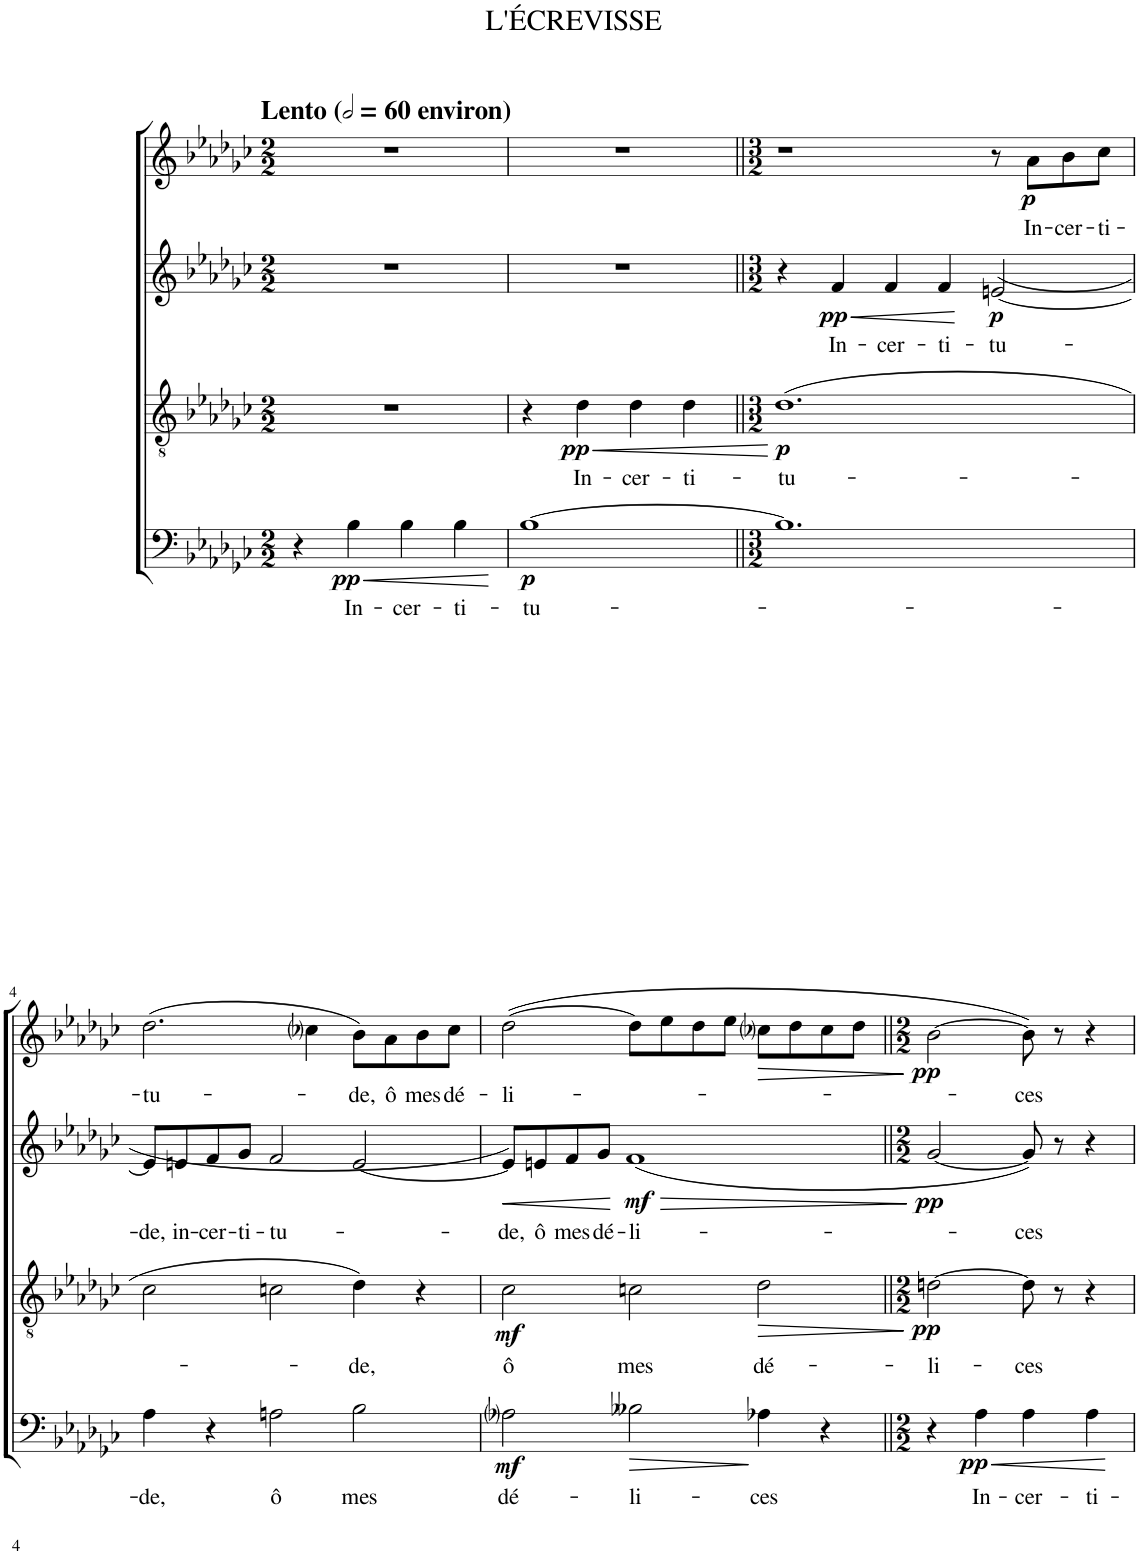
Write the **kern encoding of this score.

**kern	**text	**dynam	**kern	**text	**dynam	**kern	**text	**dynam	**kern	**text	**dynam
*part4	*part4	*part4	*part3	*part3	*part3	*part2	*part2	*part2	*part1	*part1	*part1
*staff4	*staff4	*staff4	*staff3	*staff3	*staff3	*staff2	*staff2	*staff2	*staff1	*staff1	*staff1
*I"Bass	*	*	*I"Tenor	*	*	*I"Alto	*	*	*I"Soprano	*	*
*clefF4	*	*	*clefGv2	*	*	*clefG2	*	*	*clefG2	*	*
*k[b-e-a-d-g-c-]	*	*	*k[b-e-a-d-g-c-]	*	*	*k[b-e-a-d-g-c-]	*	*	*k[b-e-a-d-g-c-]	*	*
*M2/2	*	*	*M2/2	*	*	*M2/2	*	*	*M2/2	*	*
*MM120	*	*	*MM120	*	*	*MM120	*	*	*MM120	*	*
=1	=1	=1	=1	=1	=1	=1	=1	=1	=1	=1	=1
!	!	!	!	!	!	!	!	!	!LO:TX:a:B:t=Lento (	!	!
!	!	!	!	!	!	!	!	!	!LO:TX:a:B:t=environ)	!	!
4r	.	.	1r	.	.	1r	.	.	1r	.	.
!	!LO:LY:b	!LO:HP:b	!	!	!	!	!	!	!	!	!
!	!	!LO:DY:n=1:b	!	!	!	!	!	!	!	!	!
4B-\	In-	< pp	.	.	.	.	.	.	.	.	.
!	!LO:LY:b	!	!	!	!	!	!	!	!	!	!
4B-\	-cer-	.	.	.	.	.	.	.	.	.	.
!	!LO:LY:b	!	!	!	!	!	!	!	!	!	!
4B-\	-ti-	.	.	.	.	.	.	.	.	.	.
.	.	[	.	.	.	.	.	.	.	.	.
=2	=2	=2	=2	=2	=2	=2	=2	=2	=2	=2	=2
!	!LO:LY:b	!LO:DY:b	!	!	!	!	!	!	!	!	!
[1B-	-tu-	p	4r	.	.	1r	.	.	1r	.	.
!	!	!	!	!LO:LY:b	!LO:HP:b	!	!	!	!	!	!
!	!	!	!	!	!LO:DY:n=1:b	!	!	!	!	!	!
.	.	.	4d-\	In-	< pp	.	.	.	.	.	.
!	!	!	!	!LO:LY:b	!	!	!	!	!	!	!
.	.	.	4d-\	-cer-	.	.	.	.	.	.	.
!	!	!	!	!LO:LY:b	!	!	!	!	!	!	!
.	.	.	4d-\	-ti-	.	.	.	.	.	.	.
.	.	.	.	.	[	.	.	.	.	.	.
=3||	=3||	=3||	=3||	=3||	=3||	=3||	=3||	=3||	=3||	=3||	=3||
*M3/2	*	*	*M3/2	*	*	*M3/2	*	*	*M3/2	*	*
!	!	!	!	!LO:LY:b	!LO:DY:b	!	!	!	!	!	!
1.B-]	.	.	(1.d-	-tu-	p	4r	.	.	1r	.	.
!	!	!	!	!	!	!	!LO:LY:b	!LO:HP:b	!	!	!
!	!	!	!	!	!	!	!	!LO:DY:n=1:b	!	!	!
.	.	.	.	.	.	4f/	In-	< pp	.	.	.
!	!	!	!	!	!	!	!LO:LY:b	!	!	!	!
.	.	.	.	.	.	4f/	-cer-	.	.	.	.
!	!	!	!	!	!	!	!LO:LY:b	!	!	!	!
.	.	.	.	.	.	4f/	-ti-	.	.	.	.
!	!	!	!	!	!	!	!LO:LY:b	!LO:DY:n=2:b	!	!	!
.	.	.	.	.	.	([2en/	-tu-	[ p	8r	.	.
!	!	!	!	!	!	!	!	!	!	!LO:LY:b	!LO:DY:b
.	.	.	.	.	.	.	.	.	8a-\L	In-	p
!	!	!	!	!	!	!	!	!	!	!LO:LY:b	!
.	.	.	.	.	.	.	.	.	8b-\	-cer-	.
!	!	!	!	!	!	!	!	!	!	!LO:LY:b	!
.	.	.	.	.	.	.	.	.	8cc-\J	-ti-	.
!!LO:LB:g=z
=4	=4	=4	=4	=4	=4	=4	=4	=4	=4	=4	=4
!	!LO:LY:b	!	!	!	!	!	!LO:LY:b	!	!	!LO:LY:b	!
4A-\	-de,	.	2c-\	.	.	8e/L]	-de,	.	(2.dd-\	-tu-	.
!	!	!	!	!	!	!	!LO:LY:b	!	!	!	!
.	.	.	.	.	.	8en/	in-	.	.	.	.
!	!	!	!	!	!	!	!LO:LY:b	!	!	!	!
4r	.	.	.	.	.	8f/	-cer-	.	.	.	.
!	!	!	!	!	!	!	!LO:LY:b	!	!	!	!
.	.	.	.	.	.	8g-/J	-ti-	.	.	.	.
!	!LO:LY:b	!	!	!	!	!	!LO:LY:b	!	!	!	!
2An\	ô	.	2cn\	.	.	2f/	-tu-	.	.	.	.
.	.	.	.	.	.	.	.	.	4cc-i\	.	.
!	!LO:LY:b	!	!	!LO:LY:b	!	!	!	!	!	!LO:LY:b	!
2B-\	mes	.	4d-\)	-de,	.	[2e/	.	.	8b-\L)	-de,	.
!	!	!	!	!	!	!	!	!	!	!LO:LY:b	!
.	.	.	.	.	.	.	.	.	8a-\	ô	.
!	!	!	!	!	!	!	!	!	!	!LO:LY:b	!
.	.	.	4r	.	.	.	.	.	8b-\	mes	.
!	!	!	!	!	!	!	!	!	!	!LO:LY:b	!
.	.	.	.	.	.	.	.	.	8cc-\J	dé-	.
=5	=5	=5	=5	=5	=5	=5	=5	=5	=5	=5	=5
!	!LO:LY:b	!LO:DY:b	!	!LO:LY:b	!LO:DY:b	!	!LO:LY:b	!LO:HP:b	!	!LO:LY:b	!
2A-i\	dé-	mf	2c-\	ô	mf	8e/L])	-de,	<	([2dd-\	-li-	.
!	!	!	!	!	!	!	!LO:LY:b	!	!	!	!
.	.	.	.	.	.	8en/	ô	.	.	.	.
!	!	!	!	!	!	!	!LO:LY:b	!	!	!	!
.	.	.	.	.	.	8f/	mes	.	.	.	.
!	!	!	!	!	!	!	!LO:LY:b	!	!	!	!
.	.	.	.	.	.	8g-/J	dé-	.	.	.	.
!	!LO:LY:b	!LO:HP:b	!	!LO:LY:b	!	!	!LO:LY:b	!LO:HP:n=1:b	!	!	!
!	!	!	!	!	!	!	!	!LO:DY:n=1:b	!	!	!
2B--X\	-li-	>	2cn\	mes	.	(1f	-li-	[ > mf	8dd-\L]	.	.
.	.	.	.	.	.	.	.	.	8ee-\	.	.
.	.	.	.	.	.	.	.	.	8dd-\	.	.
.	.	.	.	.	.	.	.	.	8ee-\J	.	.
!	!LO:LY:b	!	!	!LO:LY:b	!LO:HP:b	!	!	!	!	!	!LO:HP:b
4A-X\	-ces	]	2d-\	dé-	>	.	.	.	8cc-i\L	.	>
.	.	.	.	.	.	.	.	.	8dd-\	.	.
4r	.	.	.	.	.	.	.	.	8cc-\	.	.
.	.	.	.	.	.	.	.	.	8dd-\J	.	.
.	.	.	.	.	]	.	.	]	.	.	]
=6||	=6||	=6||	=6||	=6||	=6||	=6||	=6||	=6||	=6||	=6||	=6||
*M2/2	*	*	*M2/2	*	*	*M2/2	*	*	*M2/2	*	*
!	!	!	!	!LO:LY:b	!LO:DY:b	!	!	!LO:DY:b	!	!	!LO:DY:b
4r	.	.	[2dn\	-li-	pp	[2g-/	.	pp	[2b-\	.	pp
!	!LO:LY:b	!LO:HP:b	!	!	!	!	!	!	!	!	!
!	!	!LO:DY:n=1:b	!	!	!	!	!	!	!	!	!
4A-\	In-	< pp	.	.	.	.	.	.	.	.	.
!	!LO:LY:b	!	!	!LO:LY:b	!	!	!LO:LY:b	!	!	!LO:LY:b	!
4A-\	-cer-	.	8d\]	-ces	.	8g-/])	-ces	.	8b-\])	-ces	.
.	.	.	8r	.	.	8r	.	.	8r	.	.
!	!LO:LY:b	!	!	!	!	!	!	!	!	!	!
4A-\	-ti-	.	4r	.	.	4r	.	.	4r	.	.
.	.	[	.	.	.	.	.	.	.	.	.
=	=	=	=	=	=	=	=	=	=	=	=
*-	*-	*-	*-	*-	*-	*-	*-	*-	*-	*-	*-
